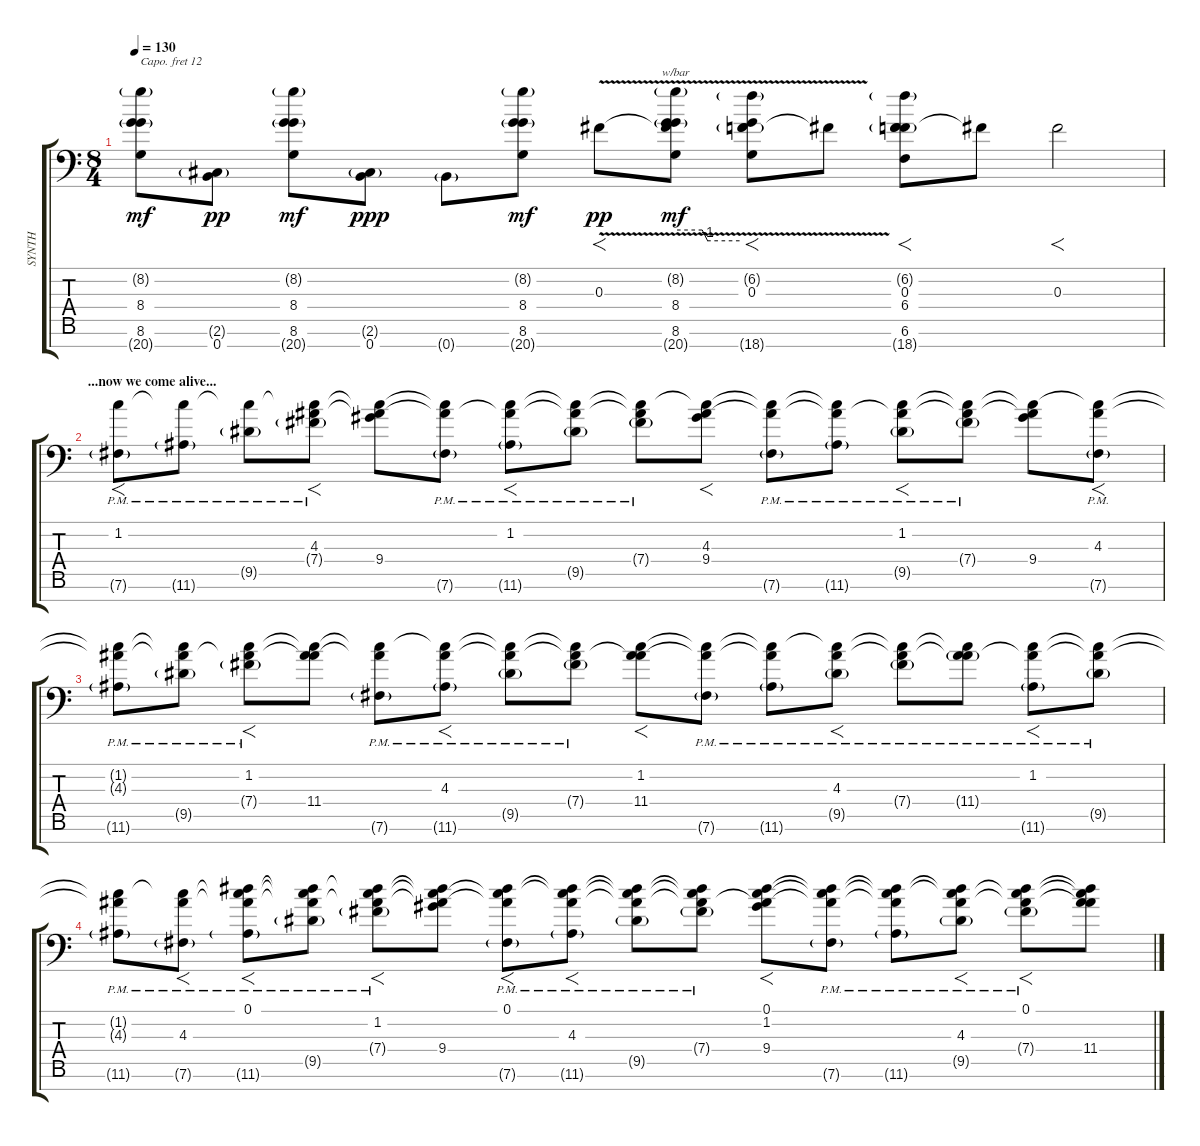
\track ("SYNTH" "SYNTH") {instrument synthbrass2}
\staff {score tabs}
\capo 12
\tuning (Eb4 B3 Gb3 B2 Gb2 B1 B-1) {hide}
\ts (8 4)
\tempo 130
\clef f4
\ks c
(8.2{g} 8.4 8.6 20.7{g}).8{dy mf} (2.6{g} 0.7).8{dy pp} (8.2{g} 8.4 8.6 20.7{g}).8{dy mf} (2.6{g} 0.7).8{dy ppp} 0.7{g}.8 (8.2{g} 8.4 8.6 20.7{g}).8{dy mf} 0.3{v}.8{f dy pp} (8.2{g} 0.3{t} 8.4 8.6 20.7{g}).8{tbe (custom default 0 0 25 0 30 -4 60 -4) dy mf} (6.2{g} 0.3{v} 8.4{t} 8.6{t} 18.7{g}).8{f} 0.3{t}.8 (6.2{g} 0.3 6.4 6.6 18.7{g}).8{f} 0.3{t}.8 0.3.2{f} |
\section ("" "...now we come alive...")
(1.2 7.6{g pm}).8{f} (1.2{t} 11.6{g pm}).8 (1.2{t} 9.5{g pm}).8 (1.2{t} 4.3 7.4{g pm}).8{f} (1.2{t} 4.3{t} 9.4).8 (1.2{t} 4.3{t} 7.6{g pm}).8 (1.2 4.3{t} 11.6{g pm}).8{f} (1.2{t} 4.3{t} 9.5{g pm}).8 (1.2{t} 4.3{t} 7.4{g pm}).8 (1.2{t} 4.3 9.4).8{f} (1.2{t} 4.3{t} 7.6{g pm}).8 (1.2{t} 4.3{t} 11.6{g pm}).8 (1.2 4.3{t} 9.5{g pm}).8{f} (1.2{t} 4.3{t} 7.4{g pm}).8 (1.2{t} 4.3{t} 9.4).8 (1.2{t} 4.3 7.6{g pm}).8{f} |
(1.2{t} 4.3{t} 11.6{g pm}).8 (1.2{t} 4.3{t} 9.5{g pm}).8 (1.2 4.3{t} 7.4{g pm}).8{f} (1.2{t} 4.3{t} 11.4).8 (1.2{t} 4.3{t} 7.6{g pm}).8 (1.2{t} 4.3 11.6{g pm}).8{f} (1.2{t} 4.3{t} 9.5{g pm}).8 (1.2{t} 4.3{t} 7.4{g pm}).8 (1.2 4.3{t} 11.4).8{f} (1.2{t} 4.3{t} 7.6{g pm}).8 (1.2{t} 4.3{t} 11.6{g pm}).8 (1.2{t} 4.3 9.5{g pm}).8{f} (1.2{t} 4.3{t} 7.4{g pm}).8 (1.2{t} 4.3{t} 11.4{g pm}).8 (1.2 4.3{t} 11.6{g pm}).8{f} (1.2{t} 4.3{t} 9.5{g pm}).8 |
(1.2{t} 4.3{t} 11.6{g pm}).8 (1.2{t} 4.3 7.6{g pm}).8{f} (0.1 1.2{t} 4.3{t} 11.6{g pm}).8{f} (0.1{t} 1.2{t} 4.3{t} 9.5{g pm}).8 (0.1{t} 1.2 4.3{t} 7.4{g pm}).8{f} (0.1{t} 1.2{t} 4.3{t} 9.4).8 (0.1 1.2{t} 4.3{t} 7.6{g pm}).8{f} (0.1{t} 1.2{t} 4.3 11.6{g pm}).8{f} (0.1{t} 1.2{t} 4.3{t} 9.5{g pm}).8 (0.1{t} 1.2{t} 4.3{t} 7.4{g pm}).8 (0.1 1.2 4.3{t} 9.4).8{f} (0.1{t} 1.2{t} 4.3{t} 7.6{g pm}).8 (0.1{t} 1.2{t} 4.3{t} 11.6{g pm}).8 (0.1{t} 1.2{t} 4.3 9.5{g pm}).8{f} (0.1 1.2{t} 4.3{t} 7.4{g pm}).8{f} (0.1{t} 1.2{t} 4.3{t} 11.4).8
